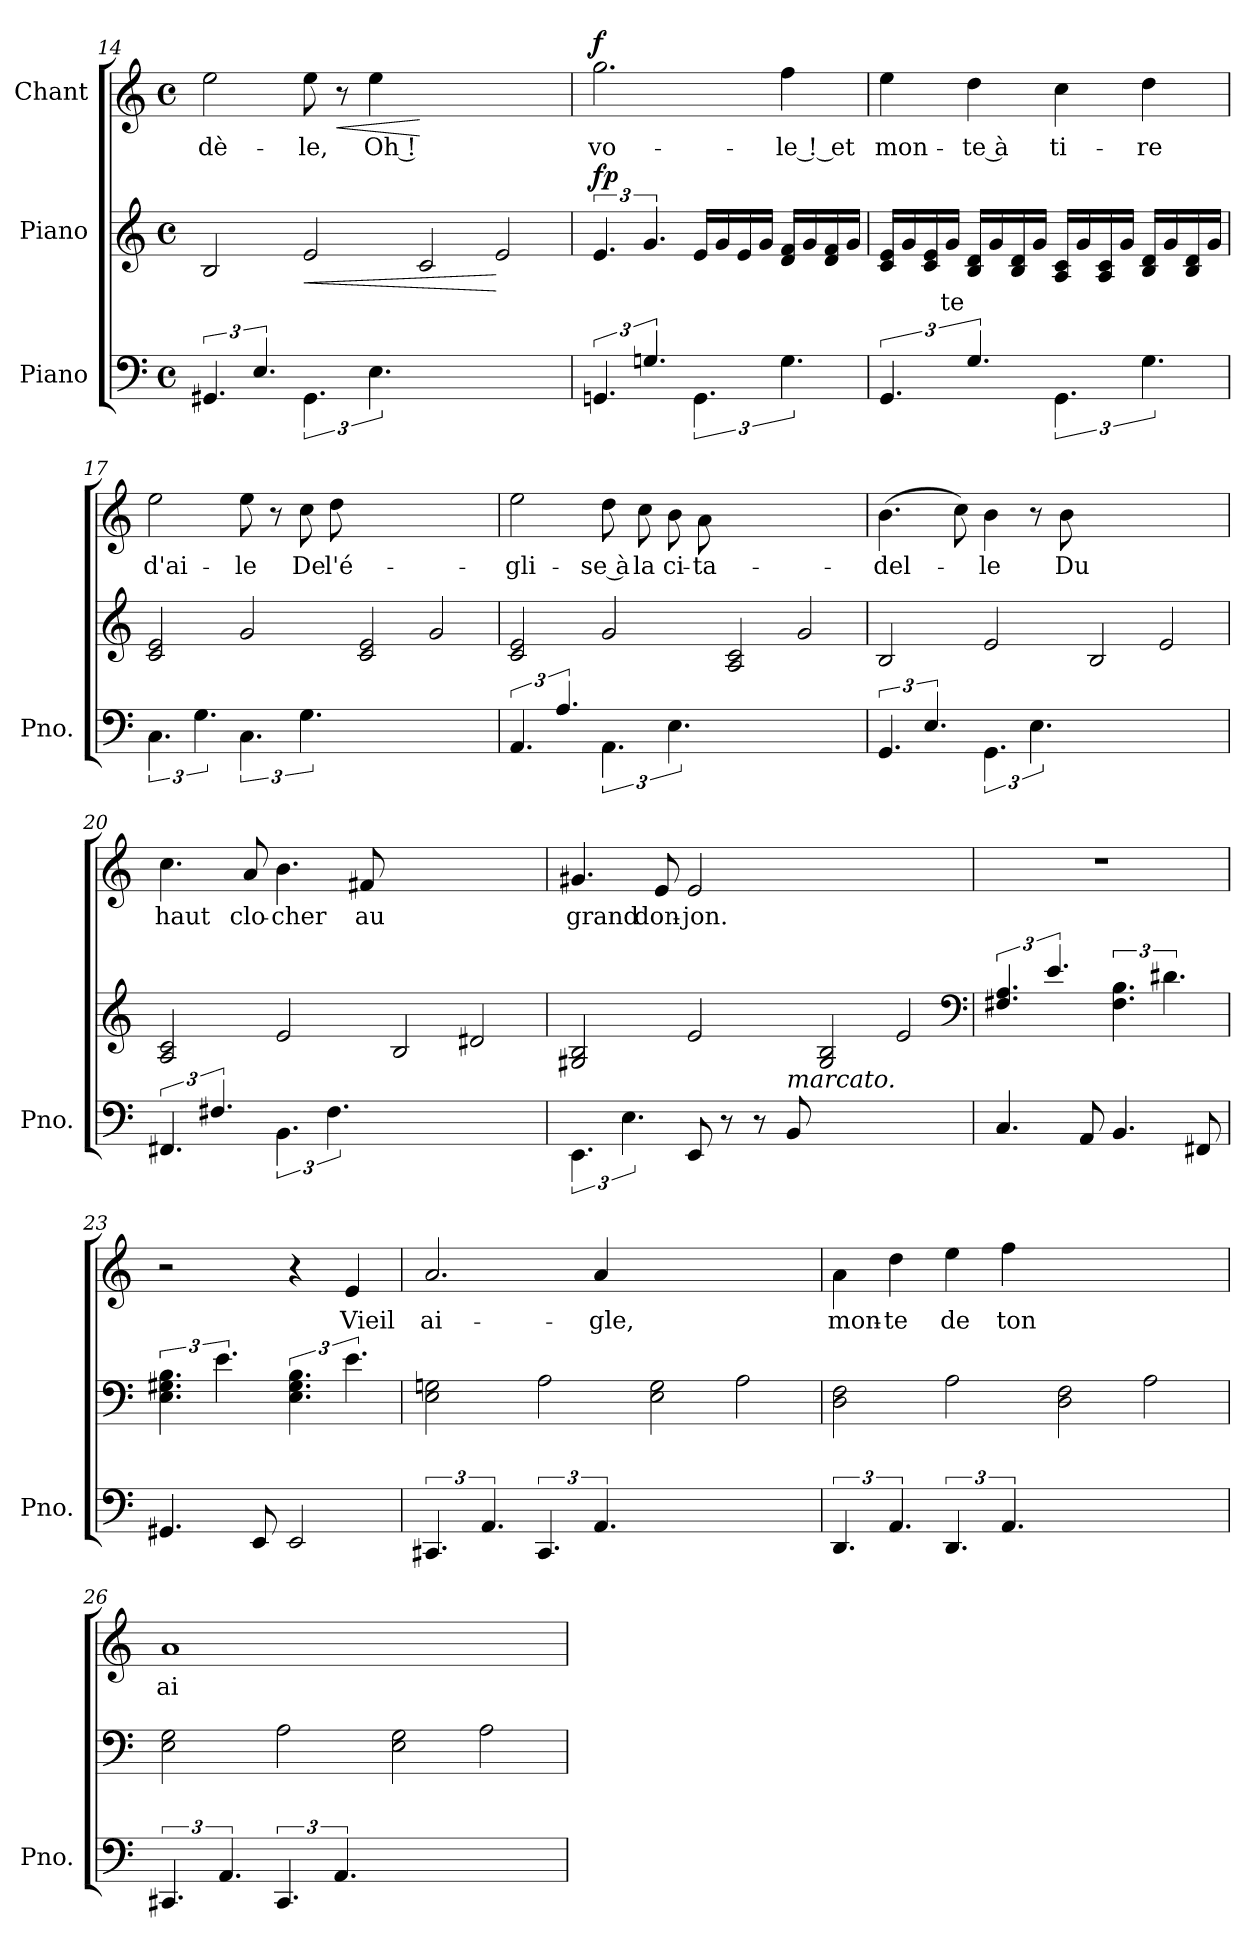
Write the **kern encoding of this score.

**kern	**kern	**text	**dynam	**kern	**text	**dynam
*part3	*part2	*part2	*part2	*part1	*part1	*part1
*staff3	*staff2	*staff2	*staff2	*staff1	*staff1	*staff1
*I"Piano	*I"Piano	*	*	*I"Chant	*	*
*I'Pno.	*	*	*	*	*	*
*clefF4	*clefG2	*	*	*clefG2	*	*
*k[]	*k[]	*	*	*k[]	*	*
*C:	*C:	*	*	*C:	*	*
*M4/4	*M4/4	*	*	*M4/4	*	*
*met(c)	*met(c)	*	*	*met(c)	*	*
=14	=14	=14	=14	=14	=14	=14
6.GG#X/	2B/	.	.	2ee\	-dè-	.
6.E/	.	.	.	.	.	.
!	!	!	!LO:HP:b	!	!	!
6.GG#\	2e/	.	<	8ee\	-le,	.
!	!	!	!	!	!	!LO:HP:b
.	.	.	.	8r	.	<
6.E\	.	.	.	4ee\	Oh !	.
1ryy	2c/	.	.	1ryy	.	[
.	2e/	.	[	.	.	.
=15	=15	=15	=15	=15	=15	=15
6.GGn/	6.e/	.	fp	2.gg\	vo-	f
6.Gn/	6.g/	.	.	.	.	.
6.GG\	16e/LL	.	.	.	.	.
.	16g/	.	.	.	.	.
.	16e/	.	.	.	.	.
.	16g/JJ	.	.	.	.	.
6.G\	16d/ 16f/LL	.	.	4ff\	-le ! et	.
.	16g/	.	.	.	.	.
.	16d/ 16f/	.	.	.	.	.
.	16g/JJ	.	.	.	.	.
!!LO:PB:g=z
=16	=16	=16	=16	=16	=16	=16
6.GG/	16c/ 16e/LL	.	.	4ee\	mon-	.
.	16g/	.	.	.	.	.
.	16c/ 16e/	.	.	.	.	.
.	16g/JJ	te	.	.	.	.
6.G/	16B/ 16d/LL	.	.	4dd\	-te à	.
.	16g/	.	.	.	.	.
.	16B/ 16d/	.	.	.	.	.
.	16g/JJ	.	.	.	.	.
6.GG\	16A/ 16c/LL	.	.	4cc\	ti-	.
.	16g/	.	.	.	.	.
.	16A/ 16c/	.	.	.	.	.
.	16g/JJ	.	.	.	.	.
6.G\	16B/ 16d/LL	.	.	4dd\	-re	.
.	16g/	.	.	.	.	.
.	16B/ 16d/	.	.	.	.	.
.	16g/JJ	.	.	.	.	.
=17	=17	=17	=17	=17	=17	=17
6.C\	2c/ 2e/	.	.	2ee\	d'ai-	.
6.G\	.	.	.	.	.	.
6.C\	2g/	.	.	8ee\	-le	.
.	.	.	.	8r	.	.
6.G\	.	.	.	8cc\	De	.
.	.	.	.	8dd\	l'é-	.
1ryy	2c/ 2e/	.	.	1ryy	.	.
.	2g/	.	.	.	.	.
=18	=18	=18	=18	=18	=18	=18
6.AA/	2c/ 2e/	.	.	2ee\	-gli-	.
6.A/	.	.	.	.	.	.
6.AA\	2g/	.	.	8dd\	-se à	.
.	.	.	.	8cc\	la	.
6.E\	.	.	.	8b\	ci-	.
.	.	.	.	8a\	-ta-	.
1ryy	2A/ 2c/	.	.	1ryy	.	.
.	2g/	.	.	.	.	.
=19	=19	=19	=19	=19	=19	=19
6.GG/	2B/	.	.	(4.b\	-del-	.
6.E/	.	.	.	.	.	.
.	.	.	.	8cc\)	.	.
6.GG\	2e/	.	.	4b\	-le	.
6.E\	.	.	.	8r	.	.
.	.	.	.	8b\	Du	.
1ryy	2B/	.	.	1ryy	.	.
.	2e/	.	.	.	.	.
!!LO:LB:g=z
=20	=20	=20	=20	=20	=20	=20
6.FF#X/	2A/ 2c/	.	.	4.cc\	haut	.
6.F#X/	.	.	.	.	.	.
.	.	.	.	8a/	clo-	.
6.BB\	2e/	.	.	4.b\	-cher	.
6.F#\	.	.	.	.	.	.
.	.	.	.	8f#X/	au	.
1ryy	2B/	.	.	1ryy	.	.
.	2d#X/	.	.	.	.	.
=21	=21	=21	=21	=21	=21	=21
6.EE\	2G#X/ 2B/	.	.	4.g#X/	grand	.
6.E\	.	.	.	.	.	.
.	.	.	.	8e/	don-	.
8EE/	2e/	.	.	2e/	-jon.	.
8r	.	.	.	.	.	.
8r	.	.	.	.	.	.
!LO:TX:i:t=marcato.	!	!	!	!	!	!
8BB/	.	.	.	.	.	.
1ryy	2G#/ 2B/	.	.	1ryy	.	.
.	2e/	.	.	.	.	.
*	*clefF4	*	*	*	*	*
=22	=22	=22	=22	=22	=22	=22
4.C/	6.F#X/ 6.A/	.	.	1r	.	.
.	6.e/	.	.	.	.	.
8AA/	.	.	.	.	.	.
4.BB/	6.F#\ 6.B\	.	.	.	.	.
.	6.d#X\	.	.	.	.	.
8FF#X/	.	.	.	.	.	.
=23	=23	=23	=23	=23	=23	=23
4.GG#X/	6.E\ 6.G#X\ 6.B\	.	.	2r	.	.
.	6.e\	.	.	.	.	.
8EE/	.	.	.	.	.	.
2EE/	6.E\ 6.G#\ 6.B\	.	.	4r	.	.
.	6.e\	.	.	4e/	Vieil	.
=24	=24	=24	=24	=24	=24	=24
6.CC#X/	2E\ 2Gn\	.	.	2.a/	ai-	.
6.AA/	.	.	.	.	.	.
6.CC#/	2A\	.	.	.	.	.
6.AA/	.	.	.	4a/	-gle,	.
1ryy	2E\ 2G\	.	.	1ryy	.	.
.	2A\	.	.	.	.	.
!!LO:LB:g=z
=25	=25	=25	=25	=25	=25	=25
6.DD/	2D\ 2F\	.	.	4a\	mon-	.
6.AA/	.	.	.	4dd\	-te	.
6.DD/	2A\	.	.	4ee\	de	.
6.AA/	.	.	.	4ff\	ton	.
1ryy	2D\ 2F\	.	.	1ryy	.	.
.	2A\	.	.	.	.	.
=26	=26	=26	=26	=26	=26	=26
6.CC#X/	2E\ 2G\	.	.	1a/	ai-	.
6.AA/	.	.	.	.	.	.
6.CC#/	2A\	.	.	.	.	.
6.AA/	.	.	.	.	.	.
1ryy	2E\ 2G\	.	.	1ryy	.	.
.	2A\	.	.	.	.	.
=	=	=	=	=	=	=
*-	*-	*-	*-	*-	*-	*-
